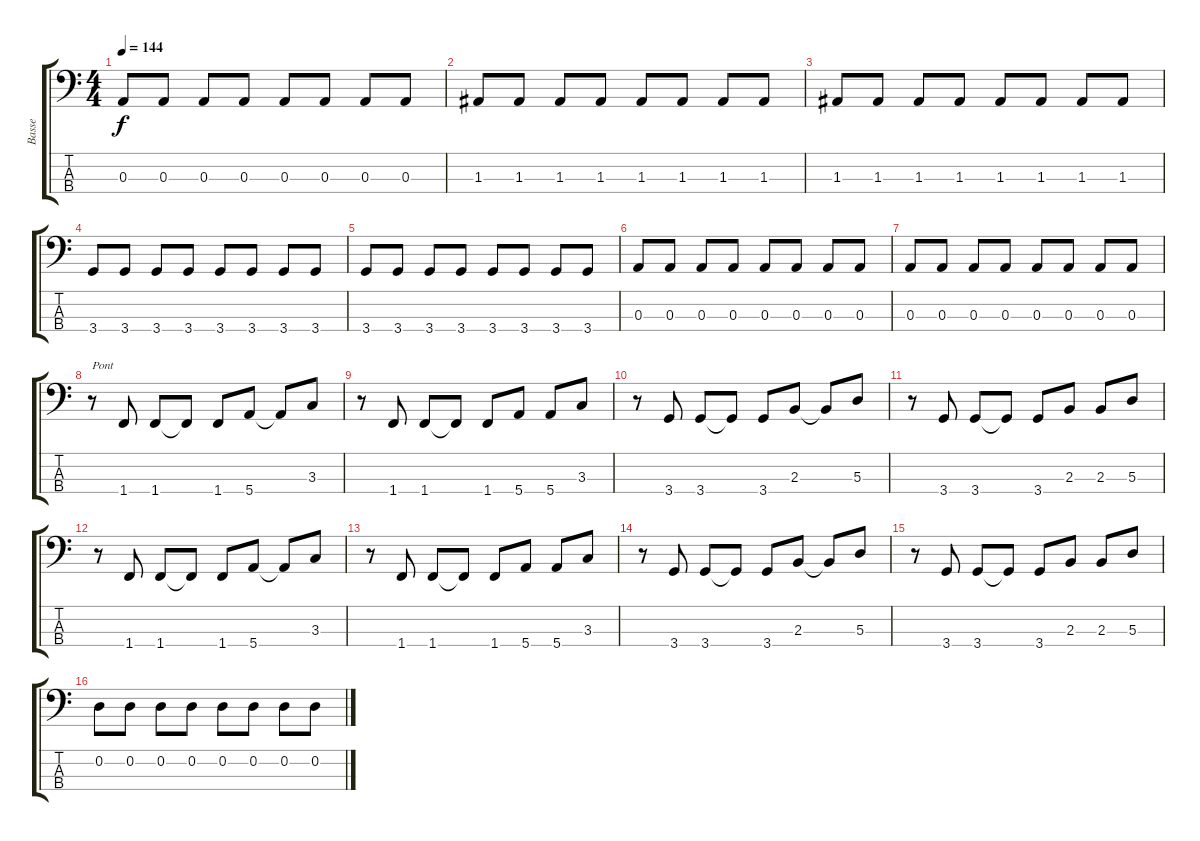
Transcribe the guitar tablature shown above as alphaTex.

\track ("Basse" "Basse") {instrument electricbasspick}
\staff {score tabs}
\tuning (G2 D2 A1 E1) {hide}
\ts (4 4)
\tempo 144
\clef f4
\ks c
0.3.8{dy f} 0.3.8 0.3.8 0.3.8 0.3.8 0.3.8 0.3.8 0.3.8 |
1.3.8 1.3.8 1.3.8 1.3.8 1.3.8 1.3.8 1.3.8 1.3.8 |
1.3.8 1.3.8 1.3.8 1.3.8 1.3.8 1.3.8 1.3.8 1.3.8 |
3.4.8 3.4.8 3.4.8 3.4.8 3.4.8 3.4.8 3.4.8 3.4.8 |
3.4.8 3.4.8 3.4.8 3.4.8 3.4.8 3.4.8 3.4.8 3.4.8 |
0.3.8 0.3.8 0.3.8 0.3.8 0.3.8 0.3.8 0.3.8 0.3.8 |
0.3.8 0.3.8 0.3.8 0.3.8 0.3.8 0.3.8 0.3.8 0.3.8 |
r.8{txt "Pont"} 1.4.8 1.4.8 1.4{t}.8 1.4.8 5.4.8 5.4{t}.8 3.3.8 |
r.8 1.4.8 1.4.8 1.4{t}.8 1.4.8 5.4.8 5.4.8 3.3.8 |
r.8 3.4.8 3.4.8 3.4{t}.8 3.4.8 2.3.8 2.3{t}.8 5.3.8 |
r.8 3.4.8 3.4.8 3.4{t}.8 3.4.8 2.3.8 2.3.8 5.3.8 |
r.8 1.4.8 1.4.8 1.4{t}.8 1.4.8 5.4.8 5.4{t}.8 3.3.8 |
r.8 1.4.8 1.4.8 1.4{t}.8 1.4.8 5.4.8 5.4.8 3.3.8 |
r.8 3.4.8 3.4.8 3.4{t}.8 3.4.8 2.3.8 2.3{t}.8 5.3.8 |
r.8 3.4.8 3.4.8 3.4{t}.8 3.4.8 2.3.8 2.3.8 5.3.8 |
0.2.8 0.2.8 0.2.8 0.2.8 0.2.8 0.2.8 0.2.8 0.2.8
